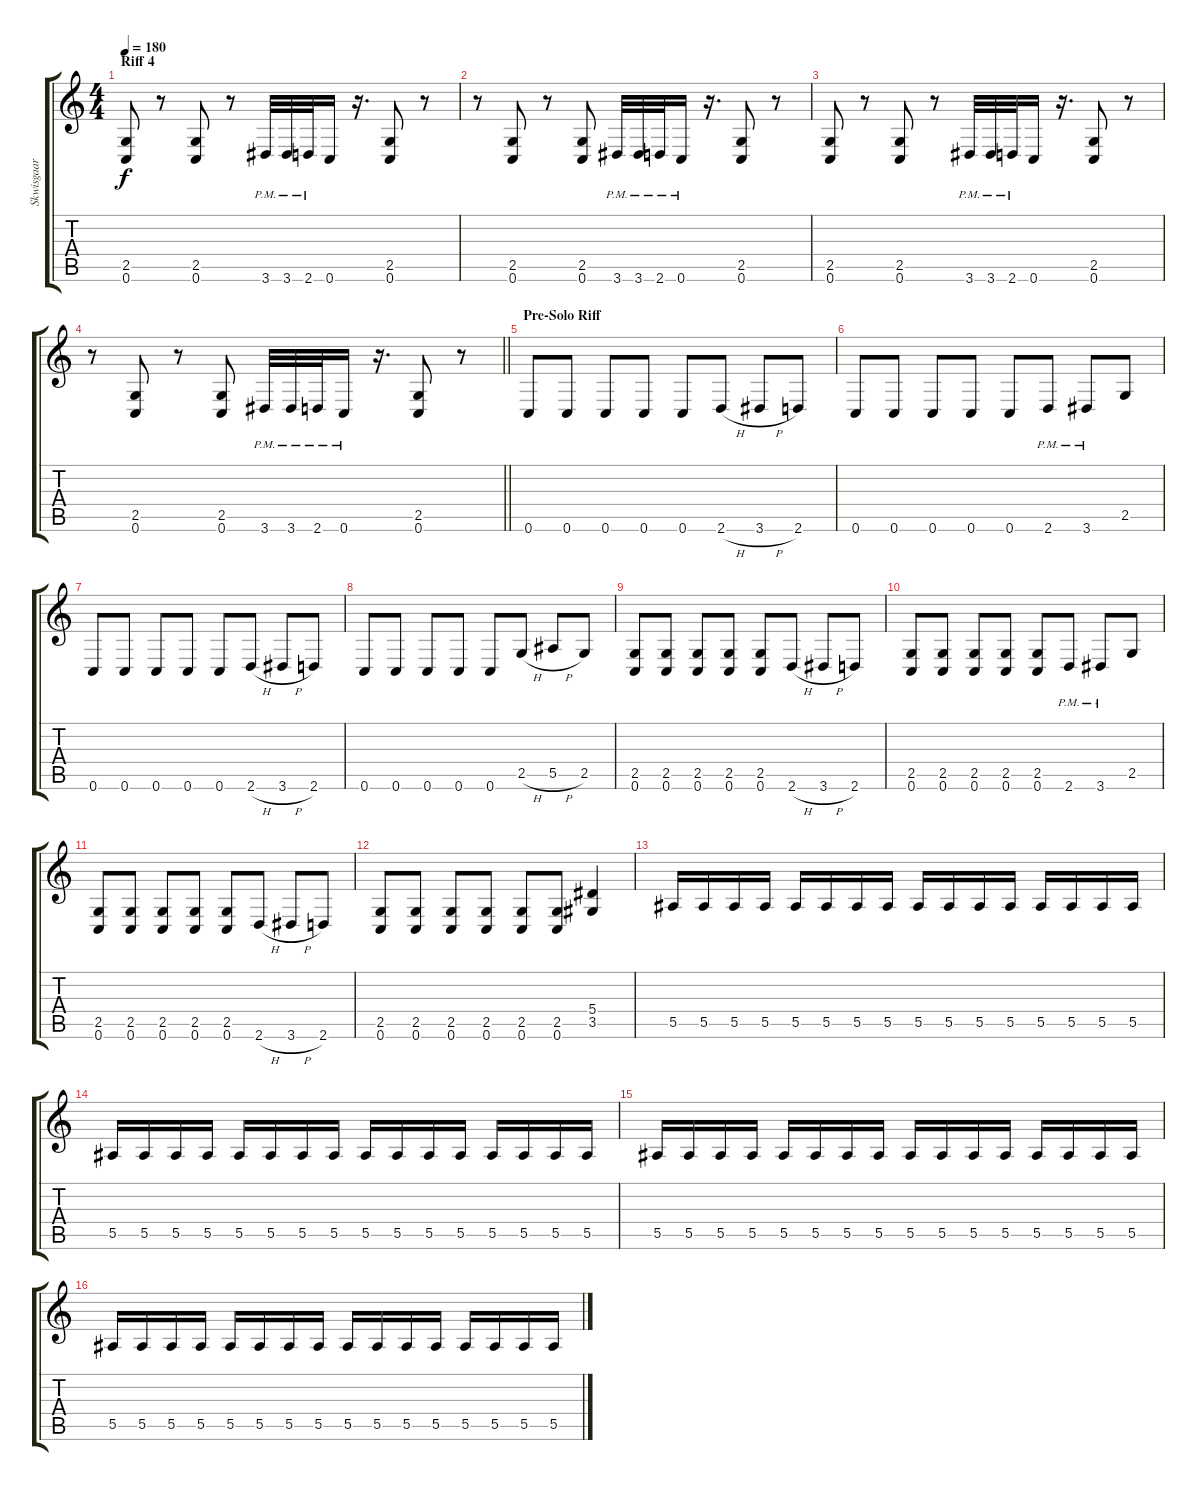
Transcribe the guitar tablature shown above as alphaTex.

\track ("Skwisgaar" "Skwisgaar") {instrument distortionguitar}
\staff {score tabs}
\tuning (C4 G3 Eb3 Bb2 F2 C2) {hide}
\ts (4 4)
\section ("" "Riff 4")
\tempo 180
\clef g2
\ks c
(2.5 0.6).8{dy f} r.8 (2.5 0.6).8 r.8 3.6{pm}.32 3.6{pm}.32 2.6{pm}.32 0.6.16 r.16{d} (2.5 0.6).8 r.8 |
r.8 (2.5 0.6).8 r.8 (2.5 0.6).8 3.6{pm}.32 3.6{pm}.32 2.6{pm}.32 0.6{pm}.16 r.16{d} (2.5 0.6).8 r.8 |
(2.5 0.6).8 r.8 (2.5 0.6).8 r.8 3.6{pm}.32 3.6{pm}.32 2.6{pm}.32 0.6.16 r.16{d} (2.5 0.6).8 r.8 |
\barLineRight lightlight
r.8 (2.5 0.6).8 r.8 (2.5 0.6).8 3.6{pm}.32 3.6{pm}.32 2.6{pm}.32 0.6{pm}.16 r.16{d} (2.5 0.6).8 r.8 |
\section ("" "Pre-Solo Riff")
0.6.8 0.6.8 0.6.8 0.6.8 0.6.8 2.6{h}.8 3.6{h}.8 2.6.8 |
0.6.8 0.6.8 0.6.8 0.6.8 0.6.8 2.6{pm}.8 3.6{pm}.8 2.5.8 |
0.6.8 0.6.8 0.6.8 0.6.8 0.6.8 2.6{h}.8 3.6{h}.8 2.6.8 |
0.6.8 0.6.8 0.6.8 0.6.8 0.6.8 2.5{h}.8 5.5{h}.8 2.5.8 |
(2.5 0.6).8 (2.5 0.6).8 (2.5 0.6).8 (2.5 0.6).8 (2.5 0.6).8 2.6{h}.8 3.6{h}.8 2.6.8 |
(2.5 0.6).8 (2.5 0.6).8 (2.5 0.6).8 (2.5 0.6).8 (2.5 0.6).8 2.6{pm}.8 3.6{pm}.8 2.5.8 |
(2.5 0.6).8 (2.5 0.6).8 (2.5 0.6).8 (2.5 0.6).8 (2.5 0.6).8 2.6{h}.8 3.6{h}.8 2.6.8 |
(2.5 0.6).8 (2.5 0.6).8 (2.5 0.6).8 (2.5 0.6).8 (2.5 0.6).8 (2.5 0.6).8 (5.4 3.5).4 |
5.5.16 5.5.16 5.5.16 5.5.16 5.5.16 5.5.16 5.5.16 5.5.16 5.5.16 5.5.16 5.5.16 5.5.16 5.5.16 5.5.16 5.5.16 5.5.16 |
5.5.16 5.5.16 5.5.16 5.5.16 5.5.16 5.5.16 5.5.16 5.5.16 5.5.16 5.5.16 5.5.16 5.5.16 5.5.16 5.5.16 5.5.16 5.5.16 |
5.5.16 5.5.16 5.5.16 5.5.16 5.5.16 5.5.16 5.5.16 5.5.16 5.5.16 5.5.16 5.5.16 5.5.16 5.5.16 5.5.16 5.5.16 5.5.16 |
5.5.16 5.5.16 5.5.16 5.5.16 5.5.16 5.5.16 5.5.16 5.5.16 5.5.16 5.5.16 5.5.16 5.5.16 5.5.16 5.5.16 5.5.16 5.5.16
